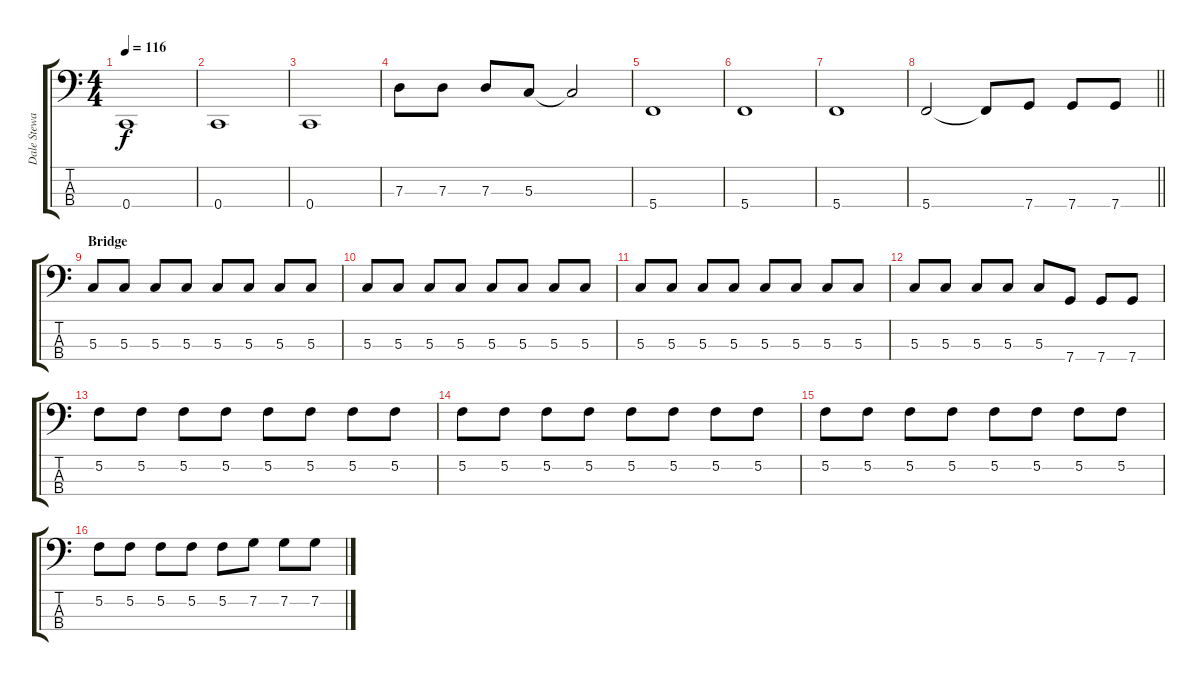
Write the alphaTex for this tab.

\track ("Dale Stewart (Bass)" "Dale Stewa") {instrument electricbassfinger}
\staff {score tabs}
\tuning (F2 C2 G1 C1) {hide}
\ts (4 4)
\tempo 116
\clef f4
\ks c
0.4.1{dy f} |
0.4.1 |
0.4.1 |
7.3.8 7.3.8 7.3.8 5.3.8 5.3{t}.2 |
5.4.1 |
5.4.1 |
5.4.1 |
\barLineRight lightlight
5.4.2 5.4{t}.8 7.4.8 7.4.8 7.4.8 |
\section ("" "Bridge")
5.3.8 5.3.8 5.3.8 5.3.8 5.3.8 5.3.8 5.3.8 5.3.8 |
5.3.8 5.3.8 5.3.8 5.3.8 5.3.8 5.3.8 5.3.8 5.3.8 |
5.3.8 5.3.8 5.3.8 5.3.8 5.3.8 5.3.8 5.3.8 5.3.8 |
5.3.8 5.3.8 5.3.8 5.3.8 5.3.8 7.4.8 7.4.8 7.4.8 |
5.2.8 5.2.8 5.2.8 5.2.8 5.2.8 5.2.8 5.2.8 5.2.8 |
5.2.8 5.2.8 5.2.8 5.2.8 5.2.8 5.2.8 5.2.8 5.2.8 |
5.2.8 5.2.8 5.2.8 5.2.8 5.2.8 5.2.8 5.2.8 5.2.8 |
5.2.8 5.2.8 5.2.8 5.2.8 5.2.8 7.2.8 7.2.8 7.2.8
